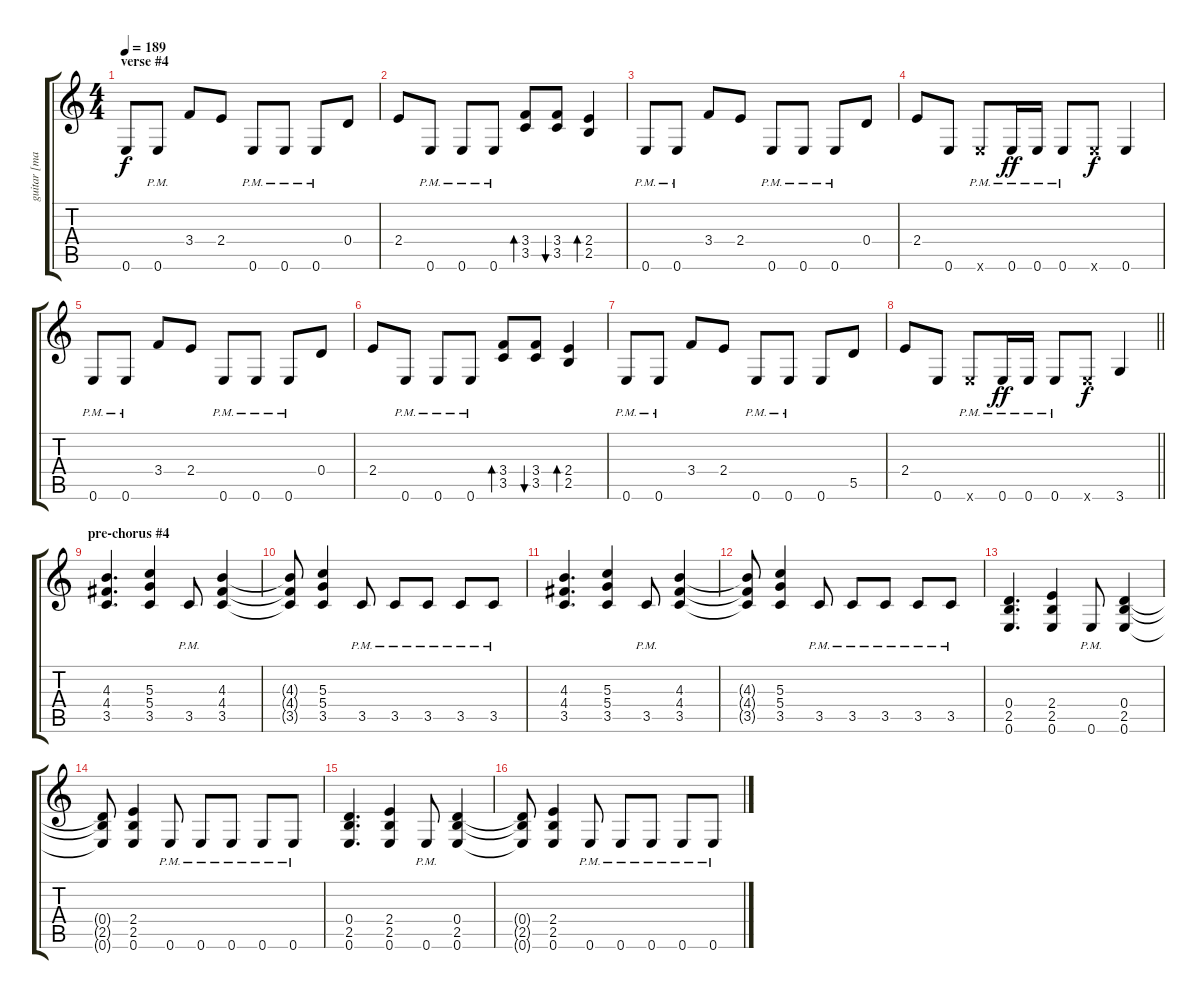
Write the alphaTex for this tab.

\track ("guitar [maneki]" "guitar [ma") {instrument distortionguitar}
\staff {score tabs}
\tuning (E4 B3 G3 D3 A2 E2) {hide}
\ts (4 4)
\section ("" "verse #4")
\tempo 189
\clef g2
\ks c
0.6.8{dy f} 0.6{pm}.8 3.4.8 2.4.8 0.6{pm}.8 0.6{pm}.8 0.6{pm}.8 0.4.8 |
2.4.8 0.6{pm}.8 0.6{pm}.8 0.6{pm}.8 (3.4 3.5).8{bd 60} (3.4 3.5).8{bu 60} (2.4 2.5).4{bd 60} |
0.6{pm}.8 0.6{pm}.8 3.4.8 2.4.8 0.6{pm}.8 0.6{pm}.8 0.6{pm}.8 0.4.8 |
2.4.8 0.6.8 0.6{pm x}.8 0.6{pm}.16{dy ff} 0.6{pm}.16 0.6{pm}.8 0.6{x}.8{dy f} 0.6.4 |
0.6{pm}.8 0.6{pm}.8 3.4.8 2.4.8 0.6{pm}.8 0.6{pm}.8 0.6{pm}.8 0.4.8 |
2.4.8 0.6{pm}.8 0.6{pm}.8 0.6{pm}.8 (3.4 3.5).8{bd 60} (3.4 3.5).8{bu 60} (2.4 2.5).4{bd 60} |
0.6{pm}.8 0.6{pm}.8 3.4.8 2.4.8 0.6{pm}.8 0.6{pm}.8 0.6.8 5.5.8 |
\barLineRight lightlight
2.4.8 0.6.8 0.6{pm x}.8 0.6{pm}.16{dy ff} 0.6{pm}.16 0.6{pm}.8 0.6{x}.8{dy f} 3.6.4 |
\section ("" "pre-chorus #4")
(4.3 4.4 3.5).4{d} (5.3 5.4 3.5).4 3.5{pm}.8 (4.3 4.4 3.5).4 |
(4.3{t} 4.4{t} 3.5{t}).8 (5.3 5.4 3.5).4 3.5{pm}.8 3.5{pm}.8 3.5{pm}.8 3.5{pm}.8 3.5{pm}.8 |
(4.3 4.4 3.5).4{d} (5.3 5.4 3.5).4 3.5{pm}.8 (4.3 4.4 3.5).4 |
(4.3{t} 4.4{t} 3.5{t}).8 (5.3 5.4 3.5).4 3.5{pm}.8 3.5{pm}.8 3.5{pm}.8 3.5{pm}.8 3.5{pm}.8 |
(0.4 2.5 0.6).4{d} (2.4 2.5 0.6).4 0.6{pm}.8 (0.4 2.5 0.6).4 |
(0.4{t} 2.5{t} 0.6{t}).8 (2.4 2.5 0.6).4 0.6{pm}.8 0.6{pm}.8 0.6{pm}.8 0.6{pm}.8 0.6{pm}.8 |
(0.4 2.5 0.6).4{d} (2.4 2.5 0.6).4 0.6{pm}.8 (0.4 2.5 0.6).4 |
(0.4{t} 2.5{t} 0.6{t}).8 (2.4 2.5 0.6).4 0.6{pm}.8 0.6{pm}.8 0.6{pm}.8 0.6{pm}.8 0.6{pm}.8
